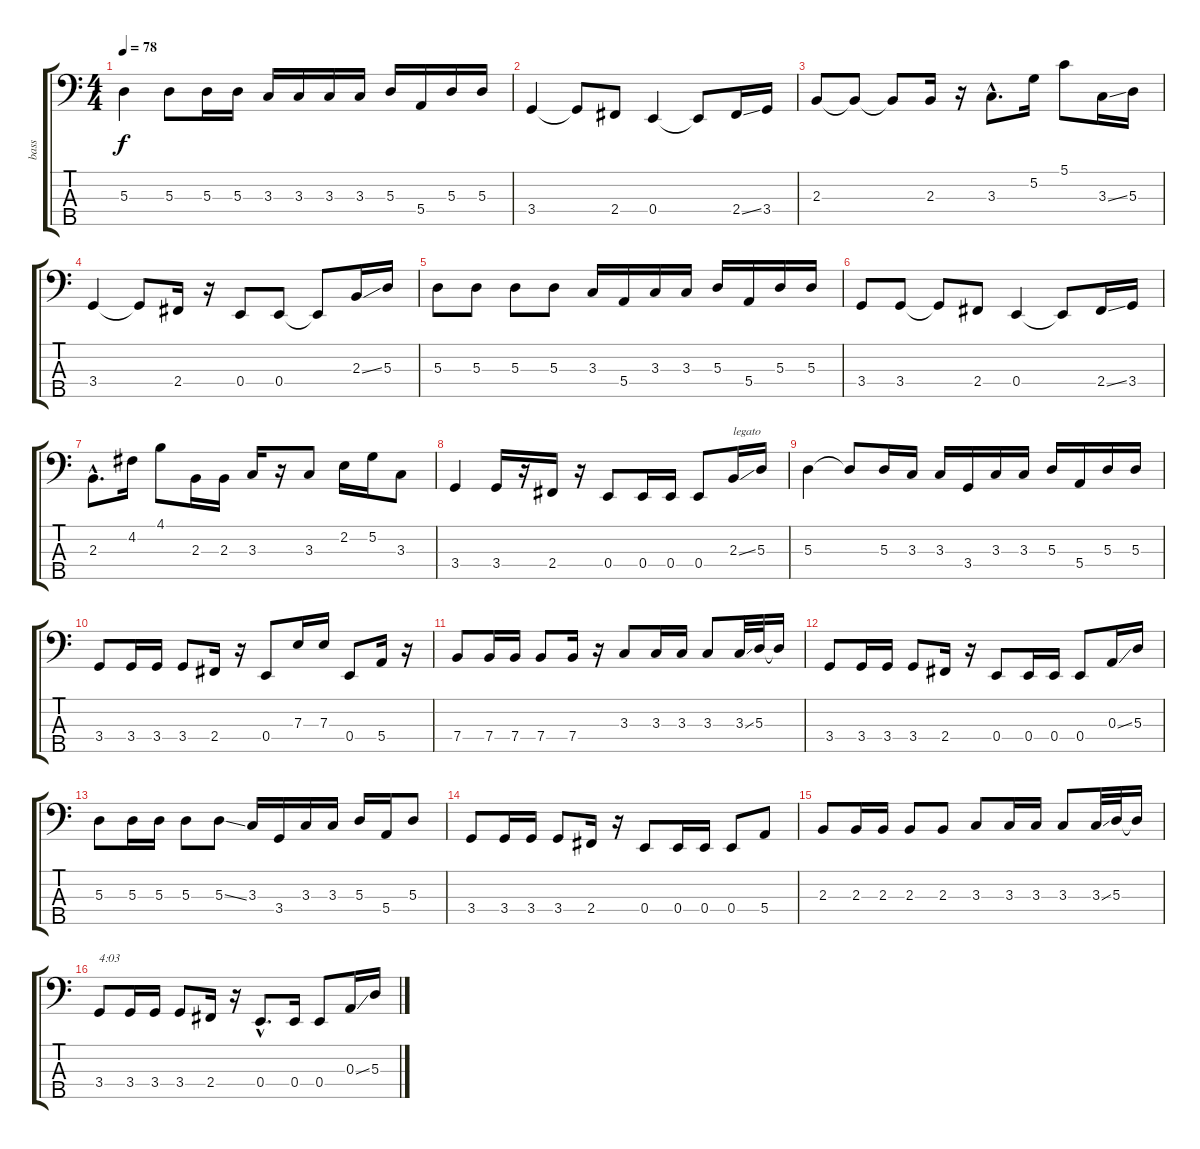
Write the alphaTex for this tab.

\track ("bass" "bass") {instrument electricbassfinger}
\staff {score tabs}
\tuning (G2 D2 A1 E1 B0) {hide}
\ts (4 4)
\tempo 78
\clef f4
\ks c
5.3.4{txt " " dy f} 5.3.8 5.3.16 5.3.16 3.3.16 3.3.16 3.3.16 3.3.16 5.3.16 5.4.16 5.3.16 5.3.16 |
3.4.4{txt " "} 3.4{t}.8 2.4.8 0.4.4 0.4{t}.8 2.4{ss}.16 3.4.16 |
2.3.8{txt " "} 2.3{t}.8 2.3{t}.8 2.3.16 r.16 3.3{hac}.8{d} 5.2.16 5.1.8 3.3{ss}.16 5.3.16 |
3.4.4{txt " "} 3.4{t}.8 2.4.16 r.16 0.4.8 0.4.8 0.4{t}.8 2.3{ss}.16 5.3.16 |
5.3.8{txt " "} 5.3.8 5.3.8 5.3.8 3.3.16 5.4.16 3.3.16 3.3.16 5.3.16 5.4.16 5.3.16 5.3.16 |
3.4.8{txt " "} 3.4.8 3.4{t}.8 2.4.8 0.4.4 0.4{t}.8 2.4{ss}.16 3.4.16 |
2.3{hac}.8{d txt " "} 4.2.16 4.1.8 2.3.16 2.3.16 3.3.16 r.16 3.3.8 2.2.16 5.2.16 3.3.8 |
3.4.4{txt " "} 3.4.16 r.16 2.4.16 r.16 0.4.8 0.4.16 0.4.16 0.4.8 2.3{ss}.16{txt "legato"} 5.3.16 |
5.3.4{txt " "} 5.3{t}.8 5.3.16 3.3.16 3.3.16 3.4.16 3.3.16 3.3.16 5.3.16 5.4.16 5.3.16 5.3.16 |
3.4.8{txt " "} 3.4.16 3.4.16 3.4.8 2.4.16 r.16 0.4.8 7.3.16 7.3.16 0.4.8 5.4.16 r.16 |
7.4.8{txt " "} 7.4.16 7.4.16 7.4.8 7.4.16 r.16 3.3.8 3.3.16 3.3.16 3.3.8 3.3{ss}.32 5.3.32 5.3{t}.16 |
3.4.8{txt " "} 3.4.16 3.4.16 3.4.8 2.4.16 r.16 0.4.8 0.4.16 0.4.16 0.4.8 0.3{ss}.16 5.3.16 |
5.3.8{txt " "} 5.3.16 5.3.16 5.3.8 5.3{ss}.8 3.3.16 3.4.16 3.3.16 3.3.16 5.3.16 5.4.16 5.3.8 |
3.4.8{txt " "} 3.4.16 3.4.16 3.4.8 2.4.16 r.16 0.4.8 0.4.16 0.4.16 0.4.8 5.4.8 |
2.3.8{txt " "} 2.3.16 2.3.16 2.3.8 2.3.8 3.3.8 3.3.16 3.3.16 3.3.8 3.3{ss}.32 5.3.32 5.3{t}.16 |
3.4.8{txt "4:03"} 3.4.16 3.4.16 3.4.8 2.4.16 r.16 0.4{hac}.8{d} 0.4.16 0.4.8 0.3{ss}.16 5.3.16
